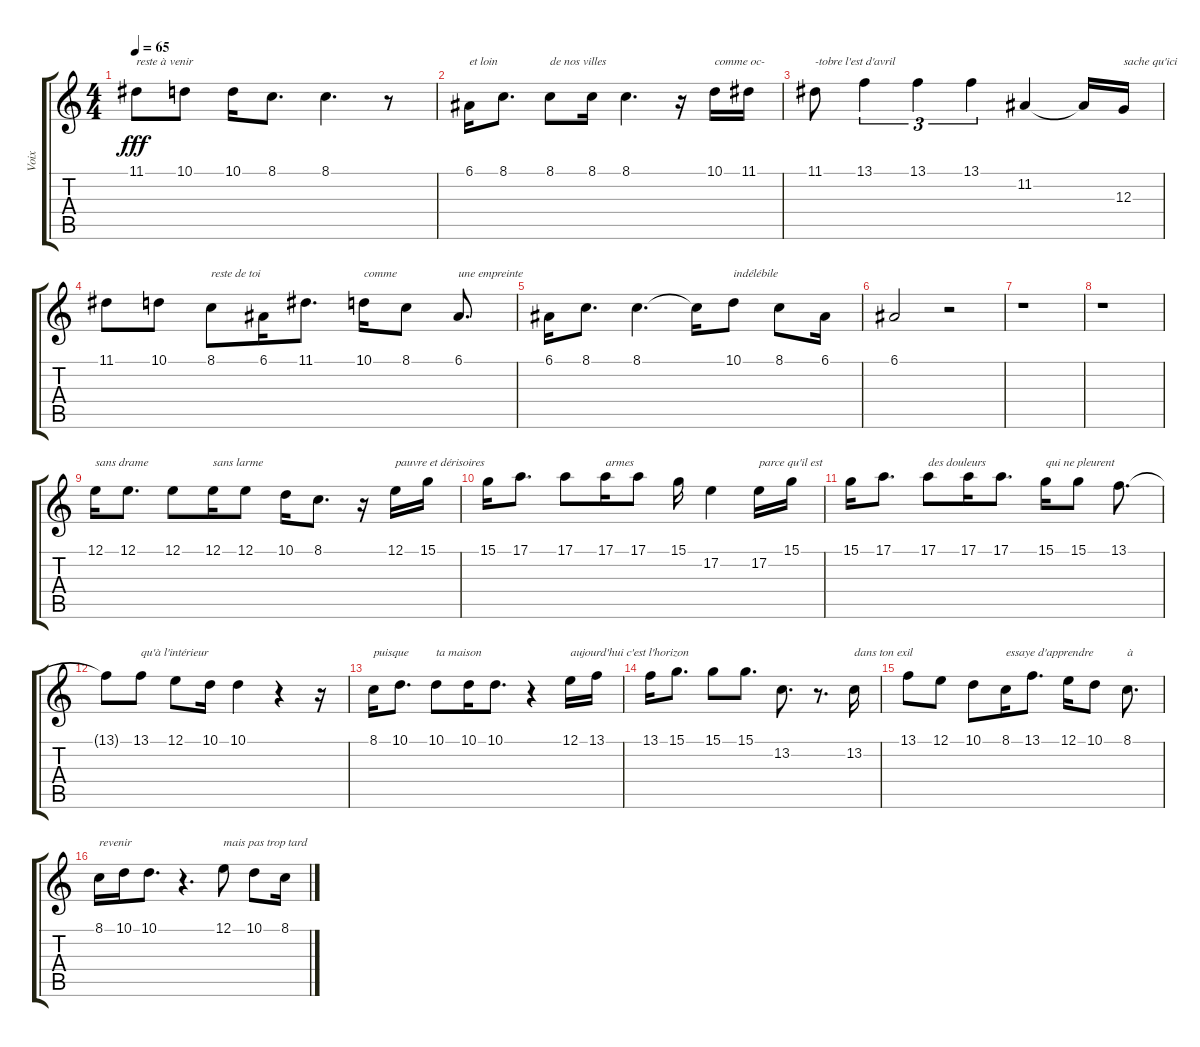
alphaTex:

\track ("Voix" "Voix") {instrument synthvoice}
\staff {score tabs}
\tuning (E4 B3 G3 D3 A2 E2) {hide}
\ts (4 4)
\tempo 65
\clef g2
\ks c
11.1.8{txt "reste à venir" dy fff} 10.1.8 10.1.16 8.1.8{d} 8.1.4{d} r.8 |
6.1.16{txt "et loin"} 8.1.8{d} 8.1.8{txt "de nos villes"} 8.1.16 8.1.4{d} r.16 10.1.16{txt "comme oc-"} 11.1.16 |
11.1.8{txt "-tobre l'est d'avril"} 13.1.4{tu (3 2)} 13.1.4{tu (3 2)} 13.1.4{tu (3 2)} 11.2.4 11.2{t}.16 12.3.16{txt "sache qu'ici"} |
11.1.8 10.1.8 8.1.8{txt "reste de toi"} 6.1.16 11.1.8{d} 10.1.16{txt "comme "} 8.1.8 6.1.8{d txt "une empreinte"} |
6.1.16 8.1.8{d} 8.1.4{d} 8.1{t}.16 10.1.8{txt "indélébile"} 8.1.8 6.1.16 |
6.1.2 r.2 |
r.1 |
r.1 |
12.1.16{txt "sans drame"} 12.1.8{d} 12.1.8 12.1.16{txt "sans larme"} 12.1.8 10.1.16 8.1.8{d} r.16 12.1.16{txt "pauvre et dérisoires"} 15.1.16 |
15.1.16 17.1.8{d} 17.1.8 17.1.16{txt "armes"} 17.1.8 15.1.16 17.2.4 17.2.16{txt "parce qu'il est"} 15.1.16 |
15.1.16 17.1.8{d} 17.1.8{txt "des douleurs"} 17.1.16 17.1.8{d} 15.1.16{txt "qui ne pleurent"} 15.1.8 13.1.8{d} |
13.1{t}.8 13.1.8{txt "qu'à l'intérieur"} 12.1.8 10.1.16 10.1.4 r.4 r.16 |
8.1.16{txt "puisque "} 10.1.8{d} 10.1.8{txt "ta maison"} 10.1.16 10.1.8{d} r.4 12.1.16{txt "aujourd'hui c'est l'horizon"} 13.1.16 |
13.1.16 15.1.8{d} 15.1.8 15.1.8{d} 13.2.8{d} r.8{d} 13.2.16{txt "dans ton exil"} |
13.1.8 12.1.8 10.1.8 8.1.16{txt "essaye d'apprendre"} 13.1.8{d} 12.1.16 10.1.8 8.1.8{d txt "à"} |
8.1.16{txt "revenir"} 10.1.16 10.1.8{d} r.4{d} 12.1.8{txt "mais pas trop tard"} 10.1.8 8.1.16
